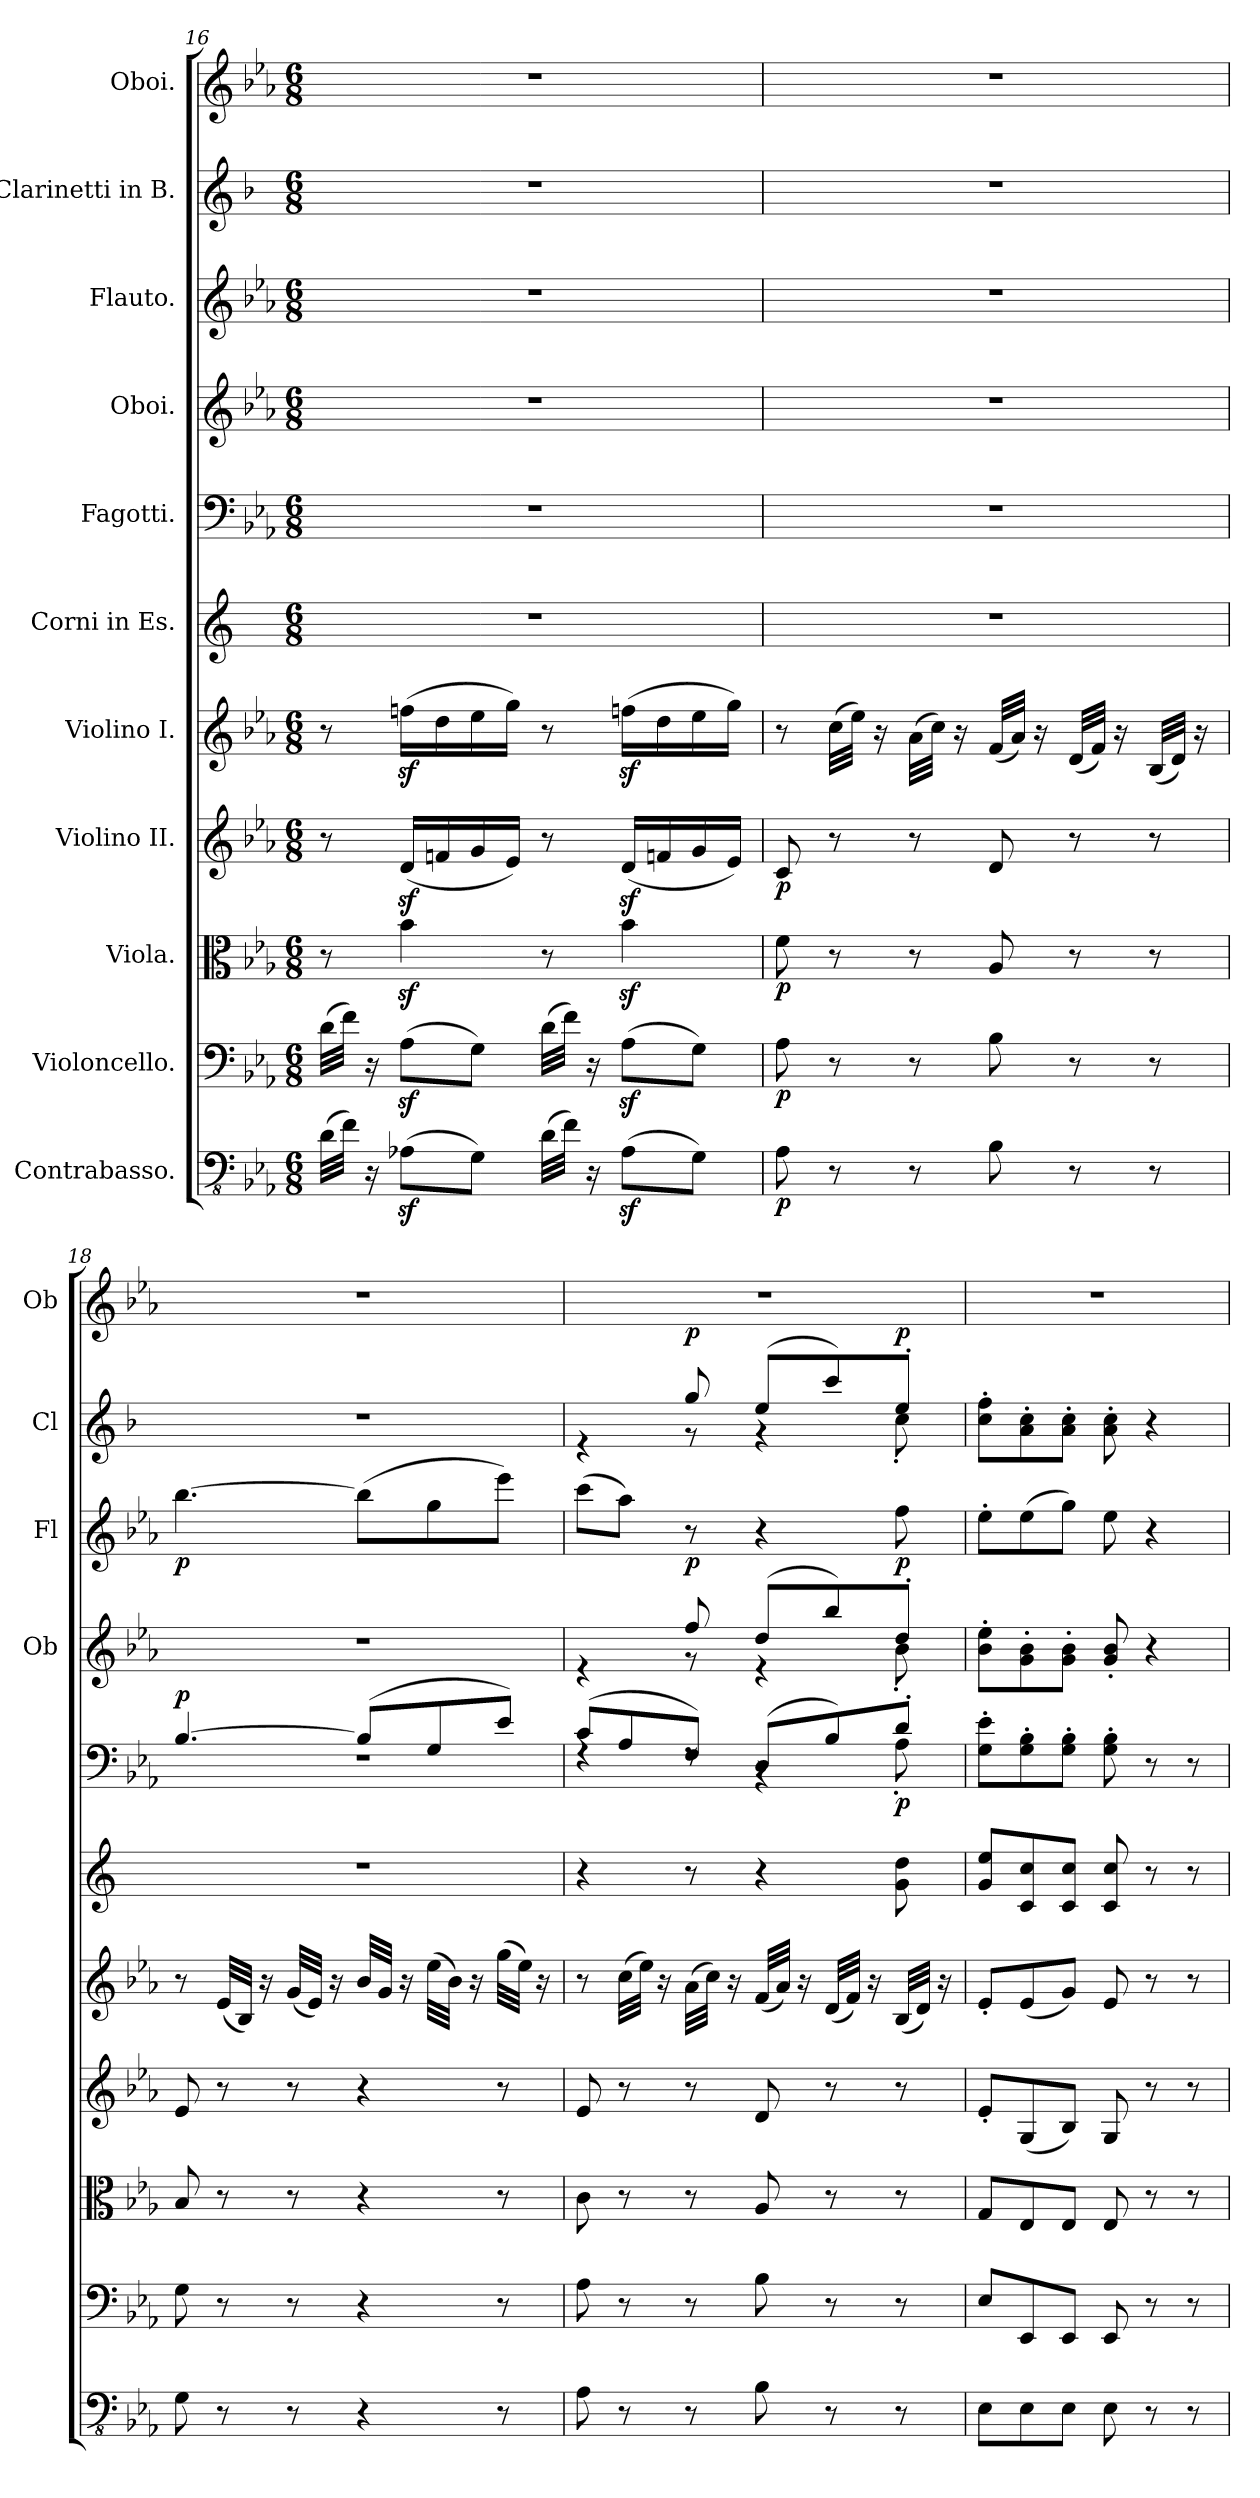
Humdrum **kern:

**kern	**dynam	**kern	**dynam	**kern	**dynam	**kern	**dynam	**kern	**kern	**kern	**dynam	**kern	**text	**dynam	**kern	**dynam	**kern	**text	**dynam	**kern
*part11	*part11	*part10	*part10	*part9	*part9	*part8	*part8	*part7	*part6	*part5	*part5	*part4	*part4	*part4	*part3	*part3	*part2	*part2	*part2	*part1
*staff11	*staff11	*staff10	*staff10	*staff9	*staff9	*staff8	*staff8	*staff7	*staff6	*staff5	*staff5	*staff4	*staff4	*staff4	*staff3	*staff3	*staff2	*staff2	*staff2	*staff1
*I"Contrabasso.	*	*I"Violoncello.	*	*I"Viola.	*	*I"Violino II.	*	*I"Violino I.	*I"Corni in Es.	*I"Fagotti.	*	*I"Oboi.	*	*	*I"Flauto.	*	*I"Clarinetti in B.	*	*	*I"Oboi.
*	*	*	*	*	*	*	*	*	*	*	*	*I'Ob	*	*	*I'Fl	*	*I'Cl	*	*	*I'Ob
*clefFv4	*	*clefF4	*	*clefC3	*	*clefG2	*	*clefG2	*clefG2	*clefF4	*	*clefG2	*	*	*clefG2	*	*clefG2	*	*	*clefG2
*	*	*	*	*	*	*	*	*	*ITrd5c9	*	*	*	*	*	*	*	*ITrd1c2	*	*	*
*k[b-e-a-]	*	*k[b-e-a-]	*	*k[b-e-a-]	*	*k[b-e-a-]	*	*k[b-e-a-]	*k[b-e-a-]	*k[b-e-a-]	*	*k[b-e-a-]	*	*	*k[b-e-a-]	*	*k[b-e-a-]	*	*	*k[b-e-a-]
*M6/8	*	*M6/8	*	*M6/8	*	*M6/8	*	*M6/8	*M6/8	*M6/8	*	*M6/8	*	*	*M6/8	*	*M6/8	*	*	*M6/8
=16	=16	=16	=16	=16	=16	=16	=16	=16	=16	=16	=16	=16	=16	=16	=16	=16	=16	=16	=16	=16
(>32D\LLL	.	(>32d\LLL	.	8r	.	8r	.	8r	2.r	2.r	.	2.r	.	.	2.r	.	2.r	.	.	2.r
32F\JJJ)	.	32f\JJJ)	.	.	.	.	.	.	.	.	.	.	.	.	.	.	.	.	.	.
16r	.	16r	.	.	.	.	.	.	.	.	.	.	.	.	.	.	.	.	.	.
(>8AA-Xz<\L	.	(>8A-z<\L	.	4b-z<\	.	(<16dz</LL	.	(>16ffnz<\LL	.	.	.	.	.	.	.	.	.	.	.	.
.	.	.	.	.	.	16fn/	.	16dd\	.	.	.	.	.	.	.	.	.	.	.	.
8GG\J)	.	8G\J)	.	.	.	16g/	.	16ee-\	.	.	.	.	.	.	.	.	.	.	.	.
.	.	.	.	.	.	16e-/JJ)	.	16gg\JJ)	.	.	.	.	.	.	.	.	.	.	.	.
(>32D\LLL	.	(>32d\LLL	.	8r	.	8r	.	8r	.	.	.	.	.	.	.	.	.	.	.	.
32F\JJJ)	.	32f\JJJ)	.	.	.	.	.	.	.	.	.	.	.	.	.	.	.	.	.	.
16r	.	16r	.	.	.	.	.	.	.	.	.	.	.	.	.	.	.	.	.	.
(>8AA-z<\L	.	(>8A-z<\L	.	4b-z<\	.	(<16dz</LL	.	(>16ffnz<\LL	.	.	.	.	.	.	.	.	.	.	.	.
.	.	.	.	.	.	16fn/	.	16dd\	.	.	.	.	.	.	.	.	.	.	.	.
8GG\J)	.	8G\J)	.	.	.	16g/	.	16ee-\	.	.	.	.	.	.	.	.	.	.	.	.
.	.	.	.	.	.	16e-/JJ)	.	16gg\JJ)	.	.	.	.	.	.	.	.	.	.	.	.
!!LO:PB:g=z
=17	=17	=17	=17	=17	=17	=17	=17	=17	=17	=17	=17	=17	=17	=17	=17	=17	=17	=17	=17	=17
!	!LO:DY:b	!	!LO:DY:b	!	!LO:DY:b	!	!LO:DY:b	!	!	!	!	!	!	!	!	!	!	!	!	!
8AA-\	p	8A-\	p	8f\	p	8c/	p	8r	2.r	2.r	.	2.r	.	.	2.r	.	2.r	.	.	2.r
8r	.	8r	.	8r	.	8r	.	(>32cc\LLL	.	.	.	.	.	.	.	.	.	.	.	.
.	.	.	.	.	.	.	.	32ee-\JJJ)	.	.	.	.	.	.	.	.	.	.	.	.
.	.	.	.	.	.	.	.	16r	.	.	.	.	.	.	.	.	.	.	.	.
8r	.	8r	.	8r	.	8r	.	(>32a-\LLL	.	.	.	.	.	.	.	.	.	.	.	.
.	.	.	.	.	.	.	.	32cc\JJJ)	.	.	.	.	.	.	.	.	.	.	.	.
.	.	.	.	.	.	.	.	16r	.	.	.	.	.	.	.	.	.	.	.	.
8BB-\	.	8B-\	.	8A-/	.	8d/	.	(<32f/LLL	.	.	.	.	.	.	.	.	.	.	.	.
.	.	.	.	.	.	.	.	32a-/JJJ)	.	.	.	.	.	.	.	.	.	.	.	.
.	.	.	.	.	.	.	.	16r	.	.	.	.	.	.	.	.	.	.	.	.
8r	.	8r	.	8r	.	8r	.	(<32d/LLL	.	.	.	.	.	.	.	.	.	.	.	.
.	.	.	.	.	.	.	.	32f/JJJ)	.	.	.	.	.	.	.	.	.	.	.	.
.	.	.	.	.	.	.	.	16r	.	.	.	.	.	.	.	.	.	.	.	.
8r	.	8r	.	8r	.	8r	.	(<32B-/LLL	.	.	.	.	.	.	.	.	.	.	.	.
.	.	.	.	.	.	.	.	32d/JJJ)	.	.	.	.	.	.	.	.	.	.	.	.
.	.	.	.	.	.	.	.	16r	.	.	.	.	.	.	.	.	.	.	.	.
=18	=18	=18	=18	=18	=18	=18	=18	=18	=18	=18	=18	=18	=18	=18	=18	=18	=18	=18	=18	=18
*	*	*	*	*	*	*	*	*	*	*^	*	*	*	*	*	*	*	*	*	*
!	!	!	!	!	!	!	!	!	!	!	!	!LO:DY:a	!	!	!	!	!LO:DY:b	!	!	!	!
8GG\	.	8G\	.	8B-/	.	8e-/	.	8r	2.r	[4.B-/	2.rF	p	2.r	.	.	[4.bb-\	p	2.r	.	.	2.r
8r	.	8r	.	8r	.	8r	.	(<32e-/LLL	.	.	.	.	.	.	.	.	.	.	.	.	.
.	.	.	.	.	.	.	.	32B-/JJJ)	.	.	.	.	.	.	.	.	.	.	.	.	.
.	.	.	.	.	.	.	.	16r	.	.	.	.	.	.	.	.	.	.	.	.	.
8r	.	8r	.	8r	.	8r	.	(<32g/LLL	.	.	.	.	.	.	.	.	.	.	.	.	.
.	.	.	.	.	.	.	.	32e-/JJJ)	.	.	.	.	.	.	.	.	.	.	.	.	.
.	.	.	.	.	.	.	.	16r	.	.	.	.	.	.	.	.	.	.	.	.	.
4r	.	4r	.	4r	.	4r	.	32b-/LLL	.	(>8B-/L]	.	.	.	.	.	(>8bb-\L]	.	.	.	.	.
.	.	.	.	.	.	.	.	32g/JJJ	.	.	.	.	.	.	.	.	.	.	.	.	.
.	.	.	.	.	.	.	.	16r	.	.	.	.	.	.	.	.	.	.	.	.	.
.	.	.	.	.	.	.	.	(>32ee-\LLL	.	8G/	.	.	.	.	.	8gg\	.	.	.	.	.
.	.	.	.	.	.	.	.	32b-\JJJ)	.	.	.	.	.	.	.	.	.	.	.	.	.
.	.	.	.	.	.	.	.	16r	.	.	.	.	.	.	.	.	.	.	.	.	.
8r	.	8r	.	8r	.	8r	.	(>32gg\LLL	.	8e-/J)	.	.	.	.	.	8eee-\J)	.	.	.	.	.
.	.	.	.	.	.	.	.	32ee-\JJJ)	.	.	.	.	.	.	.	.	.	.	.	.	.
.	.	.	.	.	.	.	.	16r	.	.	.	.	.	.	.	.	.	.	.	.	.
=19	=19	=19	=19	=19	=19	=19	=19	=19	=19	=19	=19	=19	=19	=19	=19	=19	=19	=19	=19	=19	=19
*	*	*	*	*	*	*	*	*	*	*	*	*	*^	*	*	*	*	*^	*	*	*
8AA-\	.	8A-\	.	8c\	.	8e-/	.	8r	4r	(>8c/L	4rF	.	4re	4ryy	.	.	(>8ccc\L	.	4re	4ryy	.	.	2.r
8r	.	8r	.	8r	.	8r	.	(>32cc\LLL	.	8A-/	.	.	.	.	.	.	8aa-\J)	.	.	.	.	.	.
.	.	.	.	.	.	.	.	32ee-\JJJ)	.	.	.	.	.	.	.	.	.	.	.	.	.	.	.
.	.	.	.	.	.	.	.	16r	.	.	.	.	.	.	.	.	.	.	.	.	.	.	.
!	!	!	!	!	!	!	!	!	!	!	!	!	!	!	!	!LO:DY:a	!	!	!	!	!	!LO:DY:a	!
8r	.	8r	.	8r	.	8r	.	(>32a-\LLL	8r	8F/J)	8rF	.	8ff/	8r	.	p	8r	.	8ff/	8r	.	p	.
.	.	.	.	.	.	.	.	32cc\JJJ)	.	.	.	.	.	.	.	.	.	.	.	.	.	.	.
.	.	.	.	.	.	.	.	16r	.	.	.	.	.	.	.	.	.	.	.	.	.	.	.
!	!	!	!	!	!	!	!	!	!	!	!	!	!	!	!LO:LY:b	!	!	!	!	!	!LO:LY:b	!	!
8BB-\	.	8B-\	.	8A-/	.	8d/	.	(<32f/LLL	4r	(>8D/L	4rBB	.	(>8dd/L	4r	.	.	4r	.	(>8dd/L	4r	.	.	.
.	.	.	.	.	.	.	.	32a-/JJJ)	.	.	.	.	.	.	.	.	.	.	.	.	.	.	.
.	.	.	.	.	.	.	.	16r	.	.	.	.	.	.	.	.	.	.	.	.	.	.	.
8r	.	8r	.	8r	.	8r	.	(<32d/LLL	.	8B-/)	.	.	8bb-/)	.	.	.	.	.	8bb-/)	.	.	.	.
.	.	.	.	.	.	.	.	32f/JJJ)	.	.	.	.	.	.	.	.	.	.	.	.	.	.	.
.	.	.	.	.	.	.	.	16r	.	.	.	.	.	.	.	.	.	.	.	.	.	.	.
!	!	!	!	!	!	!	!	!	!	!	!	!LO:DY:b	!	!	!	!LO:DY:b	!	!	!	!	!	!LO:DY:b	!
8r	.	8r	.	8r	.	8r	.	(<32B-/LLL	8B-\ 8f\	8d'/J	8A-'\	p	8dd'/J	8b-'\	.	p	8ff\	.	8dd'/J	8b-'\	.	p	.
.	.	.	.	.	.	.	.	32d/JJJ)	.	.	.	.	.	.	.	.	.	.	.	.	.	.	.
.	.	.	.	.	.	.	.	16r	.	.	.	.	.	.	.	.	.	.	.	.	.	.	.
*	*	*	*	*	*	*	*	*	*	*v	*v	*	*	*	*	*	*	*	*v	*v	*	*	*
*	*	*	*	*	*	*	*	*	*	*	*	*v	*v	*	*	*	*	*	*	*	*
=20	=20	=20	=20	=20	=20	=20	=20	=20	=20	=20	=20	=20	=20	=20	=20	=20	=20	=20	=20	=20
8EE-\L	.	8E-/L	.	8G/L	.	8e-'/L	.	8e-'/L	8B-/ 8g/L	8G\' 8e-\'L	.	8b-\' 8ee-\'L	.	.	8ee-'\L	.	8b-\' 8ee-\'L	.	.	2.r
8EE-\	.	8EE-/	.	8E-/	.	(<8G/	.	(<8e-/	8E-/ 8e-/	8G\' 8B-\'	.	8g\' 8b-\'	.	.	(>8ee-\	.	8g\' 8b-\'	.	.	.
8EE-\J	.	8EE-/J	.	8E-/J	.	8B-/J)	.	8g/J)	8E-/ 8e-/J	8G\' 8B-\'J	.	8g\' 8b-\'J	.	.	8gg\J)	.	8g\' 8b-\'J	.	.	.
8EE-\	.	8EE-/	.	8E-/	.	8G/	.	8e-/	8E-/ 8e-/	8G\' 8B-\'	.	8g/' 8b-/'	.	.	8ee-\	.	8g\' 8b-\'	.	.	.
8r	.	8r	.	8r	.	8r	.	8r	8r	8r	.	4r	.	.	4r	.	4r	.	.	.
8r	.	8r	.	8r	.	8r	.	8r	8r	8r	.	.	.	.	.	.	.	.	.	.
=	=	=	=	=	=	=	=	=	=	=	=	=	=	=	=	=	=	=	=	=
*-	*-	*-	*-	*-	*-	*-	*-	*-	*-	*-	*-	*-	*-	*-	*-	*-	*-	*-	*-	*-
